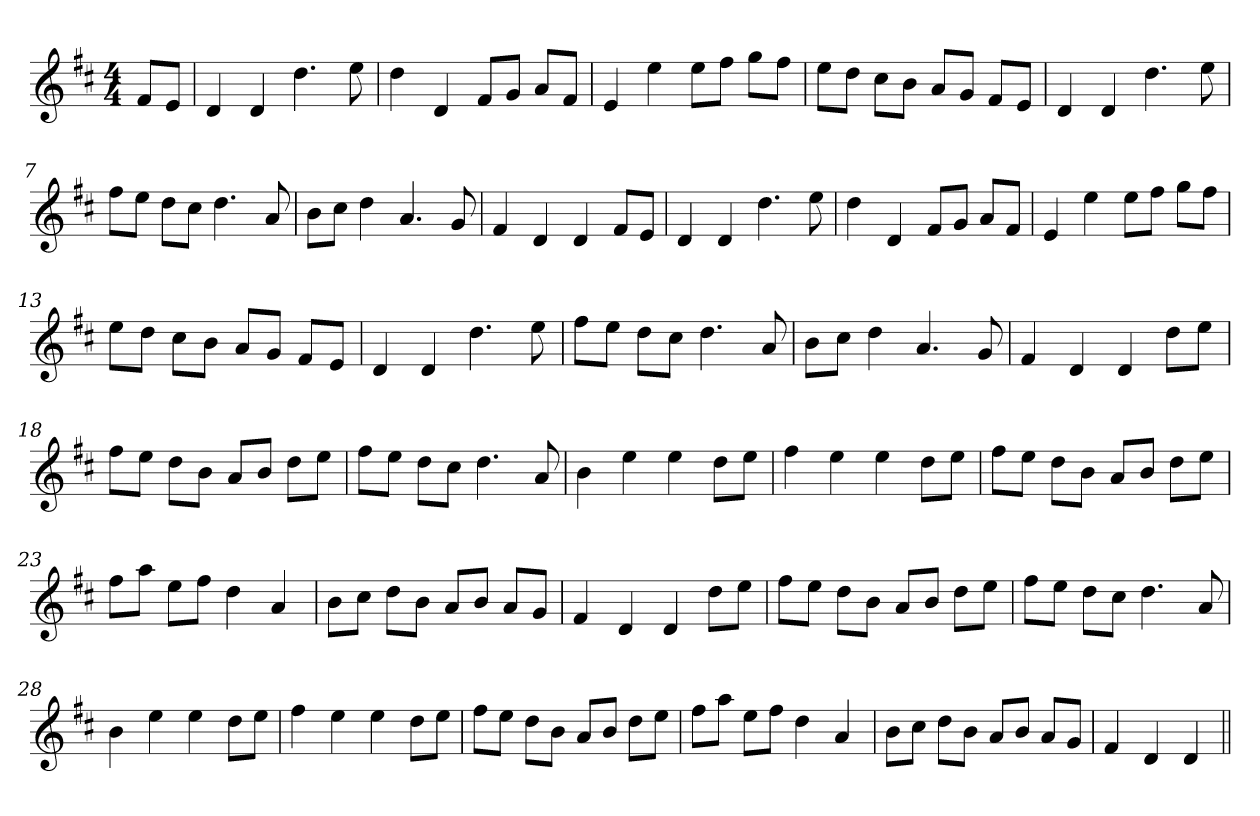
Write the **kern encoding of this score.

**kern
*part1
*staff1
*clefG2
*k[f#c#]
*D:
*M4/4
*MM116
=1
8f#/L
8e/J
=2
4d/
4d/
4.dd\
8ee\
=3
4dd\
4d/
8f#/L
8g/J
8a/L
8f#/J
=4
4e/
4ee\
8ee\L
8ff#\J
8gg\L
8ff#\J
=5
8ee\L
8dd\J
8cc#\L
8b\J
8a/L
8g/J
8f#/L
8e/J
=6
4d/
4d/
4.dd\
8ee\
=7
8ff#\L
8ee\J
8dd\L
8cc#\J
4.dd\
8a/
!!LO:LB:g=z
=8
8b\L
8cc#\J
4dd\
4.a/
8g/
=9
4f#/
4d/
4d/
8f#/L
8e/J
=10
4d/
4d/
4.dd\
8ee\
=11
4dd\
4d/
8f#/L
8g/J
8a/L
8f#/J
=12
4e/
4ee\
8ee\L
8ff#\J
8gg\L
8ff#\J
=13
8ee\L
8dd\J
8cc#\L
8b\J
8a/L
8g/J
8f#/L
8e/J
=14
4d/
4d/
4.dd\
8ee\
!!LO:LB:g=z
=15
8ff#\L
8ee\J
8dd\L
8cc#\J
4.dd\
8a/
=16
8b\L
8cc#\J
4dd\
4.a/
8g/
=17
4f#/
4d/
4d/
8dd\L
8ee\J
=18
8ff#\L
8ee\J
8dd\L
8b\J
8a/L
8b/J
8dd\L
8ee\J
=19
8ff#\L
8ee\J
8dd\L
8cc#\J
4.dd\
8a/
=20
4b\
4ee\
4ee\
8dd\L
8ee\J
=21
4ff#\
4ee\
4ee\
8dd\L
8ee\J
!!LO:LB:g=z
=22
8ff#\L
8ee\J
8dd\L
8b\J
8a/L
8b/J
8dd\L
8ee\J
=23
8ff#\L
8aa\J
8ee\L
8ff#\J
4dd\
4a/
=24
8b\L
8cc#\J
8dd\L
8b\J
8a/L
8b/J
8a/L
8g/J
=25
4f#/
4d/
4d/
8dd\L
8ee\J
=26
8ff#\L
8ee\J
8dd\L
8b\J
8a/L
8b/J
8dd\L
8ee\J
=27
8ff#\L
8ee\J
8dd\L
8cc#\J
4.dd\
8a/
!!LO:LB:g=z
=28
4b\
4ee\
4ee\
8dd\L
8ee\J
=29
4ff#\
4ee\
4ee\
8dd\L
8ee\J
=30
8ff#\L
8ee\J
8dd\L
8b\J
8a/L
8b/J
8dd\L
8ee\J
=31
8ff#\L
8aa\J
8ee\L
8ff#\J
4dd\
4a/
=32
8b\L
8cc#\J
8dd\L
8b\J
8a/L
8b/J
8a/L
8g/J
=33
4f#/
4d/
4d/
=||
*-
